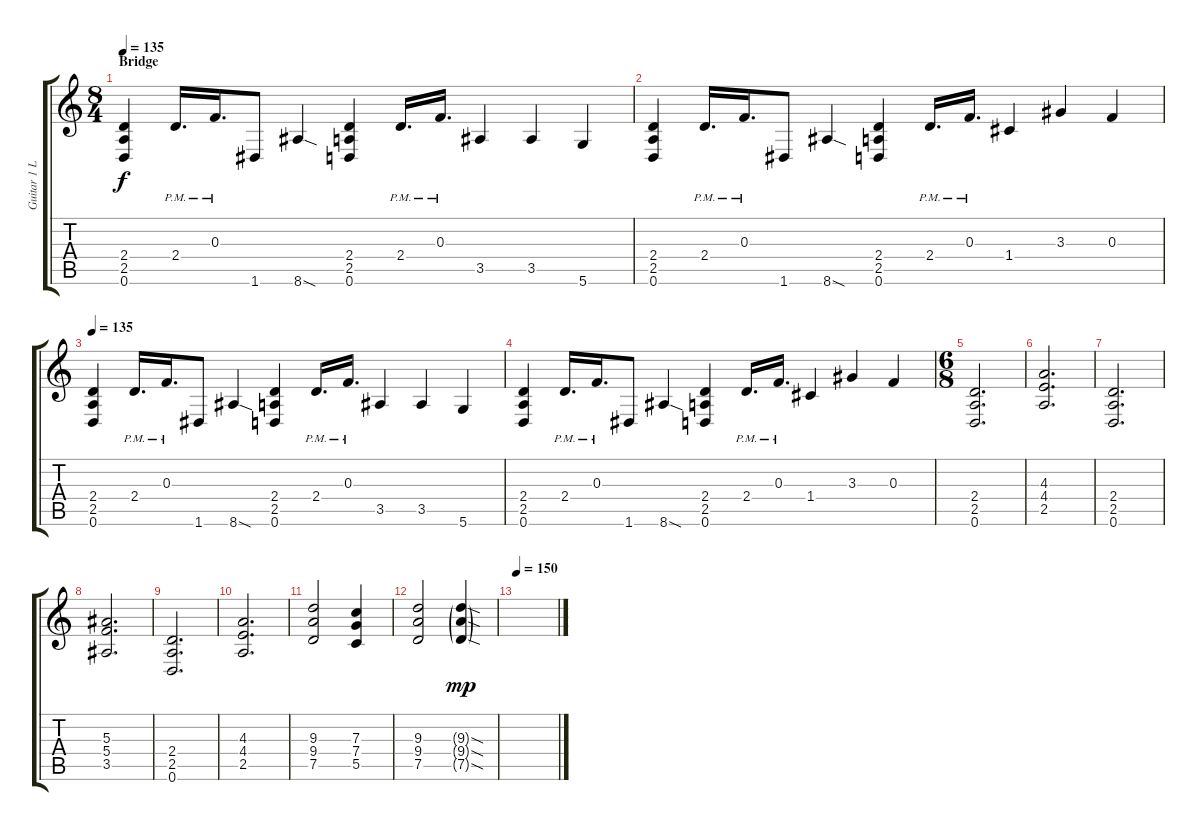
\track ("Guitar 1 Left" "Guitar 1 L") {instrument distortionguitar}
\staff {score tabs}
\tuning (D4 A3 F3 C3 G2 D2) {hide}
\ts (8 4)
\section ("" "Bridge")
\tempo 135
\clef g2
\ks c
(2.4 2.5 0.6).4{dy f} 2.4{pm}.16{d} 0.3{pm}.16{d} 1.6.8 8.6{sod}.4 (2.4 2.5 0.6).4 2.4{pm}.16{d} 0.3{pm}.16{d} 3.5.4 3.5.4 5.6.4 |
(2.4 2.5 0.6).4 2.4{pm}.16{d} 0.3{pm}.16{d} 1.6.8 8.6{sod}.4 (2.4 2.5 0.6).4 2.4{pm}.16{d} 0.3{pm}.16{d} 1.4.4 3.3.4 0.3.4 |
\tempo 135
(2.4 2.5 0.6).4 2.4{pm}.16{d} 0.3{pm}.16{d} 1.6.8 8.6{sod}.4 (2.4 2.5 0.6).4 2.4{pm}.16{d} 0.3{pm}.16{d} 3.5.4 3.5.4 5.6.4 |
(2.4 2.5 0.6).4 2.4{pm}.16{d} 0.3{pm}.16{d} 1.6.8 8.6{sod}.4 (2.4 2.5 0.6).4 2.4{pm}.16{d} 0.3{pm}.16{d} 1.4.4 3.3.4 0.3.4 |
\ts (6 8)
(2.4 2.5 0.6).2{d} |
(4.3 4.4 2.5).2{d} |
(2.4 2.5 0.6).2{d} |
(5.3 5.4 3.5).2{d} |
(2.4 2.5 0.6).2{d} |
(4.3 4.4 2.5).2{d} |
(9.3 9.4 7.5).2 (7.3 7.4 5.5).4 |
(9.3 9.4 7.5).2 (9.3{sod g} 9.4{sod g} 7.5{sod g}).4{dy mp} |
\tempo 150
